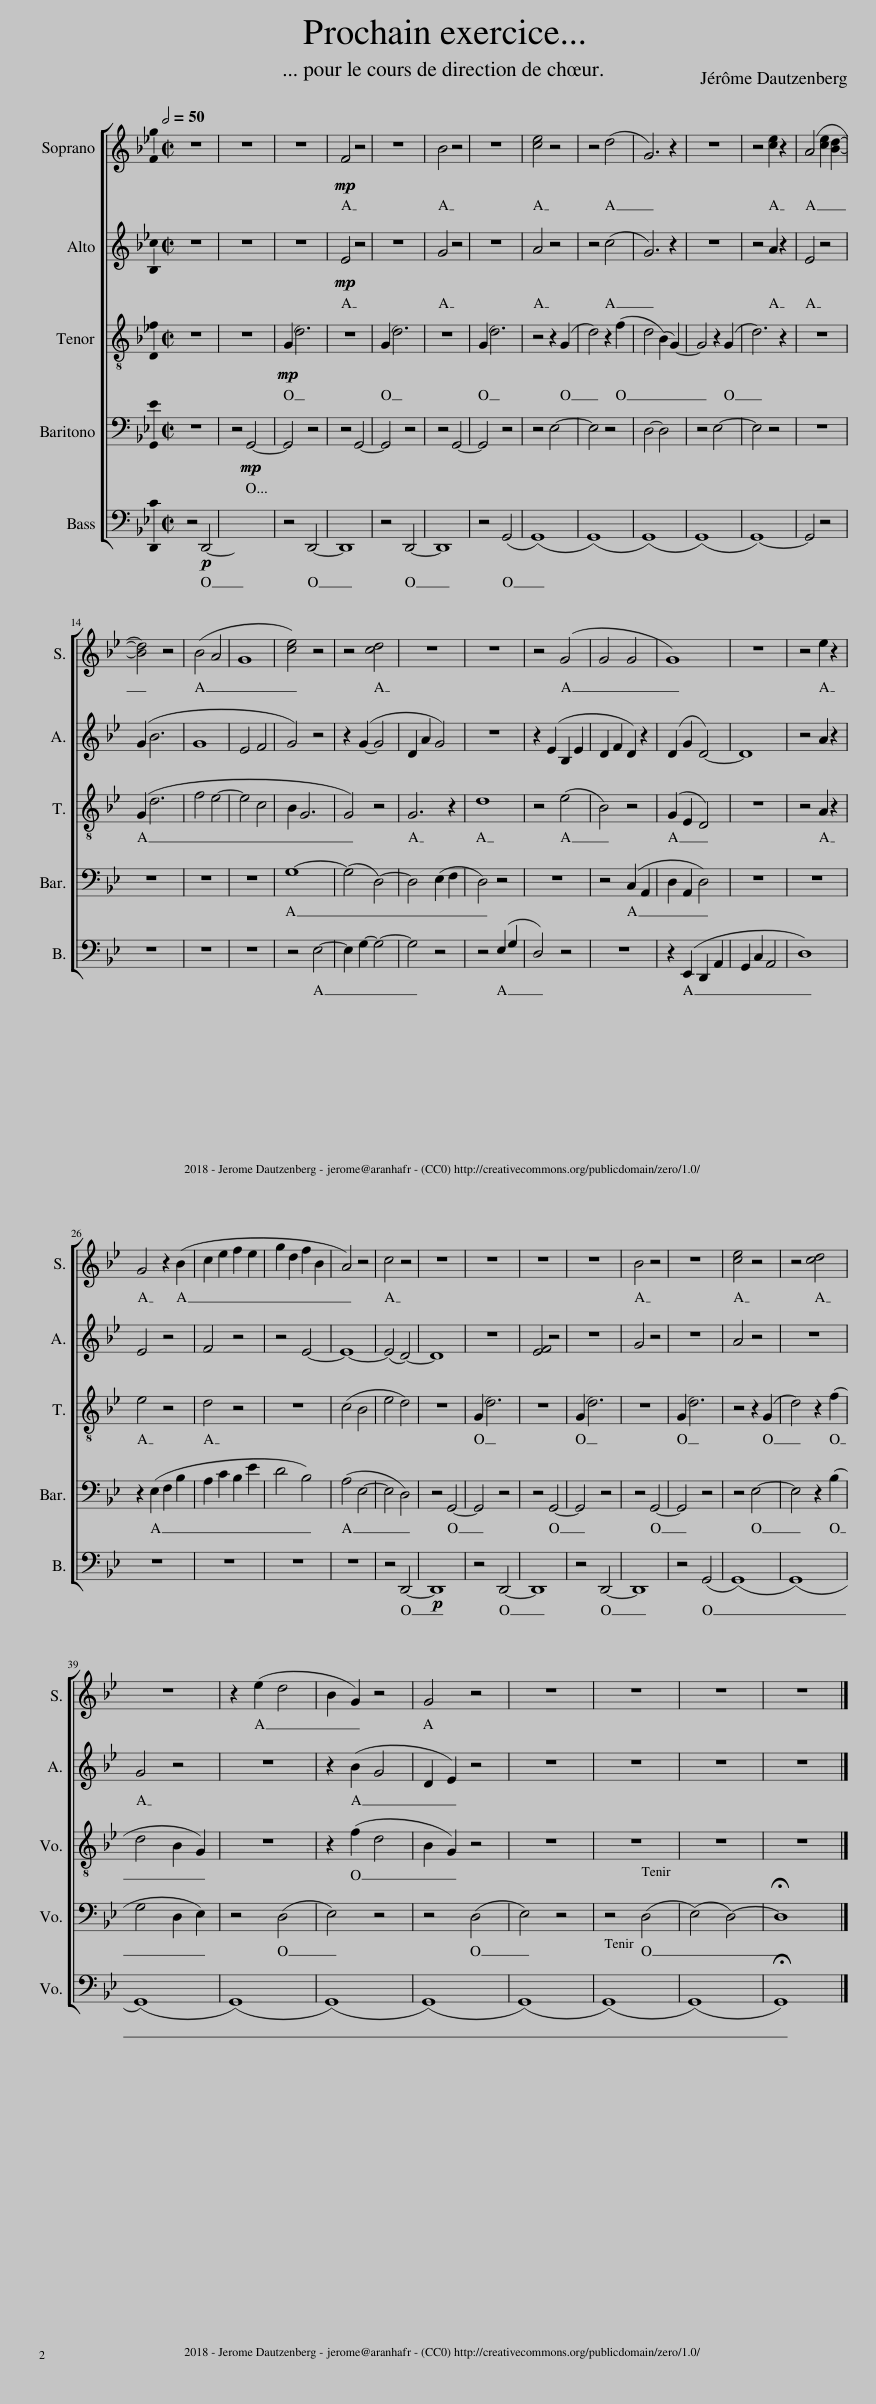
X:1
%%score [ 1 2 3 4 5 ]
L:1/8
Q:1/2=50
M:2/2
I:linebreak $
K:Bb
V:1 treble
V:2 treble
V:3 treble-8
V:4 bass
V:5 bass
V:1
 z8 | z8 | z8 |!mp! F4 z4 | z8 | %5
 B4 z4 | z8 | [ce]4 z4 | z4 (d4 | G6) z2 | %10
 z8 | z4 [ce]2 z2 | (A4 [ce]2 [Bd]2- |$ [Bd]4) z4 | (B4 A4 | %15
 G8 | [ce]4) z4 | z4 [cd]4 | z8 | z8 | %20
 z4 (G4 | G4 G4 | G8) | z8 | z4 e2 z2 |$ %25
 G4 z2 (B2 | c2 e2 f2 e2 | g2 d2 f2 B2 | A4) z4 | c4 z4 | %30
 z8 | z8 | z8 | z8 | B4 z4 | %35
 z8 | [ce]4 z4 | z4 [cd]4 |$ z8 | z2 (e2 d4 | %40
 B2 G2) z4 | G4 z4 | z8 | z8 | z8 | %45
 z8 |] %46
V:2
 z8 | z8 | z8 |!mp! E4 z4 | z8 | %5
 G4 z4 | z8 | A4 z4 | z4 (c4 | G6) z2 | %10
 z8 | z4 A2 z2 | E4 z4 |$ (G2 B6 | G8 | %15
 E4 F4 | G4) z4 | z2 (G2- G4 | D2 A2 G4) | z8 | %20
 z2 (E2 B,2 E2 | D2 F2 D2) z2 | (D2 G2 D4-) | D8 | z4 A2 z2 |$ %25
 E4 z4 | F4 z4 | z4 E4- | E8- | (E4 D4-) | %30
 D8 | z8 | [EF]4 z4 | z8 | G4 z4 | %35
 z8 | A4 z4 | z8 |$ G4 z4 | z8 | %40
 z2 (B2 G4 | D2 E2) z4 | z8 | z8 | z8 | %45
 z8 |] %46
V:3
 z8 | z8 |!mp! (G2 d6) | z8 | (G2 d6) | %5
 z8 | (G2 d6) | z4 z2 (G2 | d4) z2 (f2 | d4 (B2) G2-) | %10
 G4 z2 (G2 | d6) z2 | z8 |$ (G2 d6 | f4 e4- | %15
 e4 c4 | B2 G6 | G4) z4 | G6 z2 | d8 | %20
 z4 (e4 | B4) z4 | (G2 E2 D4) | z8 | z4 A2 z2 |$ %25
 e4 z4 | d4 z4 | z8 | (c4 B4 | e4 d4) | %30
 z8 | (G2 d6) | z8 | (G2 d6) | z8 | %35
 (G2 d6) | z4 z2 (G2 | d4) z2 (f2 |$ d4 B2 G2) | z8 | %40
 z2 (f2 d4 | B2 G2) z4 | z8 | z8 | z8 | %45
 z8 |] %46
V:4
 z8 | z4!mp! G,,4- | G,,4 z4 | z4 G,,4- | G,,4 z4 | %5
 z4 G,,4- | G,,4 z4 | z4 E,4- | E,4 z4 | D,4- D,4 | %10
 z4 E,4- | E,4 z4 | z8 |$ z8 | z8 | %15
 z8 | G,8- | (G,4 D,4-) | D,4 (E,2 F,2 | D,4) z4 | %20
 z8 | z4 (C,2 A,,2 | D,2 A,,2 D,4) | z8 | z8 |$ %25
 z2 (E,2 F,2 B,2 | A,2 C2 B,2 E2 | D4 B,4) | (A,4 E,4- | E,4 D,4) | %30
 z4 G,,4- | G,,4 z4 | z4 G,,4- | G,,4 z4 | z4 G,,4- | %35
 G,,4 z4 | z4 E,4- | E,4 z2 (B,2 |$ G,4 D,2 E,2) | z4 (D,4 | %40
 E,4) z4 | z4 (D,4 | E,4) z4 | z4 (D,4 | (E,4) D,4-) | %45
 !fermata!D,8 |] %46
V:5
 z4!p! D,,4- | x8 | z4 D,,4- | D,,8 | z4 D,,4- | %5
 D,,8 | z4 (G,,4 | (G,,8) | (G,,8) | (G,,8) | %10
 (G,,8) | G,,8-) | G,,4 z4 |$ z8 | z8 | %15
 z8 | z4 E,4- | E,2 G,2- G,4- | G,4 z4 | z4 (E,2 G,2 | %20
 D,4) z4 | z8 | z2 (E,,2 D,,2 A,,2 | G,,2 C,2 A,,4 | D,8) |$ %25
 z8 | z8 | z8 | z8 | z4 D,,4- | %30
!p! D,,8 | z4 D,,4- | D,,8 | z4 D,,4- | D,,8 | %35
 z4 (G,,4 | (G,,8) | (G,,8) |$ (G,,8) | (G,,8) | %40
 (G,,8) | (G,,8) | (G,,8) | (G,,8) | (G,,8) | %45
 !fermata!G,,8) |] %46
